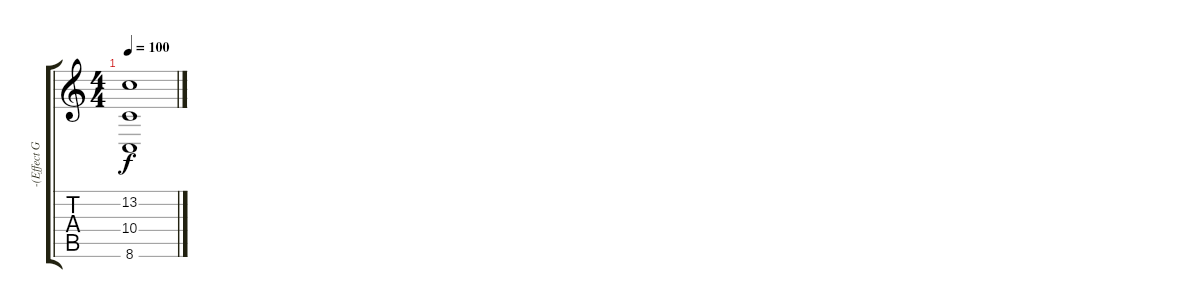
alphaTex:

\track ("-(Effect Guitar 2)-" "-(Effect G") {instrument lead1square}
\staff {score tabs}
\tuning (E4 B3 G3 D3 A2 E2) {hide}
\ts (4 4)
\tempo 100
\clef g2
\ks c
(13.2{t} 10.4{t} 8.6{t}).1{dy f}
